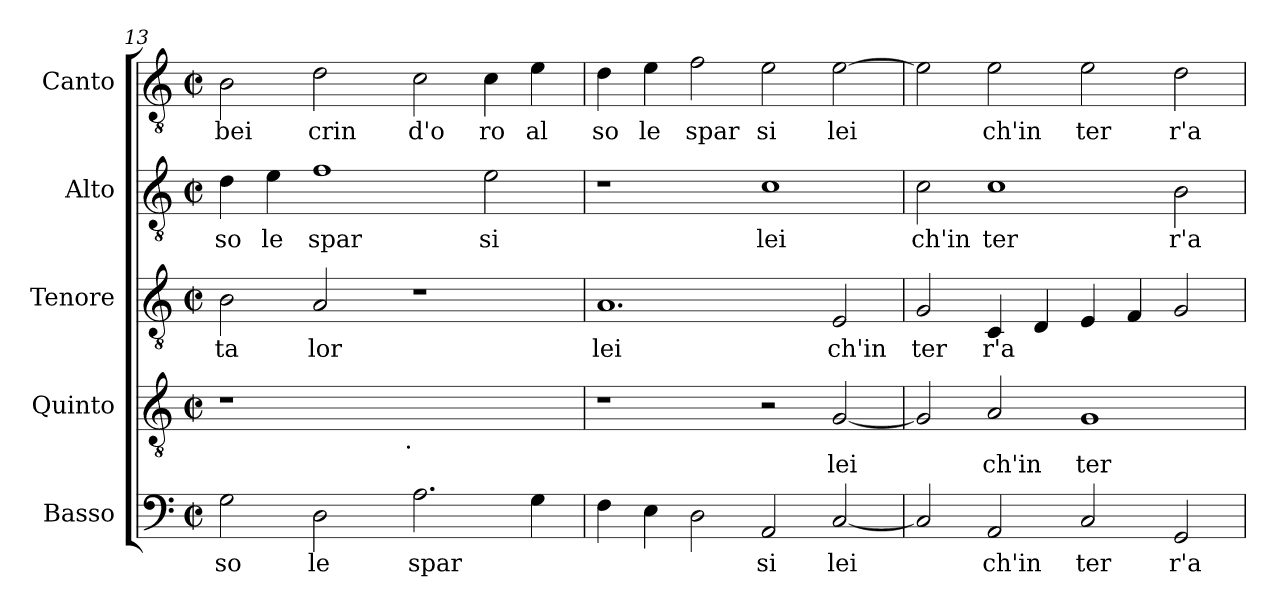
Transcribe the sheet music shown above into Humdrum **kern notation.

**kern	**text	**kern	**text	**kern	**text	**kern	**text	**kern	**text
*part5	*part5	*part4	*part4	*part3	*part3	*part2	*part2	*part1	*part1
*staff5	*staff5	*staff4	*staff4	*staff3	*staff3	*staff2	*staff2	*staff1	*staff1
*I"Basso	*	*I"Quinto	*	*I"Tenore	*	*I"Alto	*	*I"Canto	*
*clefF4	*	*clefGv2	*	*clefGv2	*	*clefGv2	*	*clefGv2	*
*k[]	*	*k[]	*	*k[]	*	*k[]	*	*k[]	*
*C:	*	*C:	*	*C:	*	*C:	*	*C:	*
*M2/2	*	*M2/2	*	*M2/2	*	*M2/2	*	*M2/2	*
*met(c|)	*	*met(c|)	*	*met(c|)	*	*met(c|)	*	*met(c|)	*
=13	=13	=13	=13	=13	=13	=13	=13	=13	=13
!	!LO:LY:b:cj	!	!	!	!LO:LY:b:cj	!	!LO:LY:b:cj	!	!LO:LY:b:cj
*	*	*^	*	*	*	*	*	*	*
2G\	so	1r	2ryy	.	2B\	ta	4d\	so	2B\	bei
!	!	!	!	!	!	!	!	!LO:LY:b:cj	!	!
.	.	.	.	.	.	.	4e\	le	.	.
!	!LO:LY:b:cj	!	!	!	!	!LO:LY:b:cj	!	!LO:LY:b:cj	!	!LO:LY:b:cj
2D\	le	.	4ryy	.	2A/	lor	1f	spar	2d\	crin
.	.	.	8...ryy	.	.	.	.	.	.	.
!	!	!	!LO:TX:b:t=.	!	!	!	!	!	!	!
.	.	.	1ryy	.	.	.	.	.	.	.
!	!LO:LY:b:cj	!	!	!	!	!	!	!	!	!LO:LY:b:cj
2.A\	spar	1ryy	.	.	1r	.	.	.	2c\	d'o
!	!	!	!	!	!	!	!	!LO:LY:b:cj	!	!LO:LY:b:cj
.	.	.	.	.	.	.	2e\	si	4c\	ro
!	!LO:LY:b:cj	!	!	!	!	!	!	!	!	!LO:LY:b:cj
4G\	.	.	.	.	.	.	.	.	4e\	al
.	.	.	64ryy	.	.	.	.	.	.	.
=14	=14	=14	=14	=14	=14	=14	=14	=14	=14	=14
!	!LO:LY:b:cj	!	!	!	!	!LO:LY:b:cj	!	!	!	!LO:LY:b:cj
*	*	*v	*v	*	*	*	*	*	*	*
4F\	.	1r	.	1.A	lei	1r	.	4d\	so
!	!LO:LY:b:cj	!	!	!	!	!	!	!	!LO:LY:b:cj
4E\	.	.	.	.	.	.	.	4e\	le
!	!LO:LY:b:cj	!	!	!	!	!	!	!	!LO:LY:b:cj
2D\	.	.	.	.	.	.	.	2f\	spar
!	!LO:LY:b:cj	!	!	!	!	!	!LO:LY:b:cj	!	!LO:LY:b:cj
2AA/	si	2r	.	.	.	1c	lei	2e\	si
!	!LO:LY:b:cj	!	!LO:LY:b:cj	!	!LO:LY:b:cj	!	!	!	!LO:LY:b:cj
[<2C/	lei	[<2G/	lei	2E/	ch'in	.	.	[>2e\	lei
=15	=15	=15	=15	=15	=15	=15	=15	=15	=15
!	!LO:LY:b:cj	!	!LO:LY:b:cj	!	!LO:LY:b:cj	!	!LO:LY:b:cj	!	!LO:LY:b:cj
2C/]	.	2G/]	.	2G/	ter	2c\	ch'in	2e\]	.
!	!LO:LY:b:cj	!	!LO:LY:b:cj	!	!LO:LY:b:cj	!	!LO:LY:b:cj	!	!LO:LY:b:cj
2AA/	ch'in	2A/	ch'in	4C/	r'a	1c	ter	2e\	ch'in
!	!	!	!	!	!LO:LY:b:cj	!	!	!	!
.	.	.	.	4D/	.	.	.	.	.
!	!LO:LY:b:cj	!	!LO:LY:b:cj	!	!LO:LY:b:cj	!	!	!	!LO:LY:b:cj
2C/	ter	1G	ter-	4E/	.	.	.	2e\	ter
!	!	!	!	!	!LO:LY:b:cj	!	!	!	!
.	.	.	.	4F/	.	.	.	.	.
!	!LO:LY:b:cj	!	!	!	!LO:LY:b:cj	!	!LO:LY:b:cj	!	!LO:LY:b:cj
2GG/	r'a	.	.	2G/	.	2B\	r'a	2d\	r'a
=	=	=	=	=	=	=	=	=	=
*-	*-	*-	*-	*-	*-	*-	*-	*-	*-
